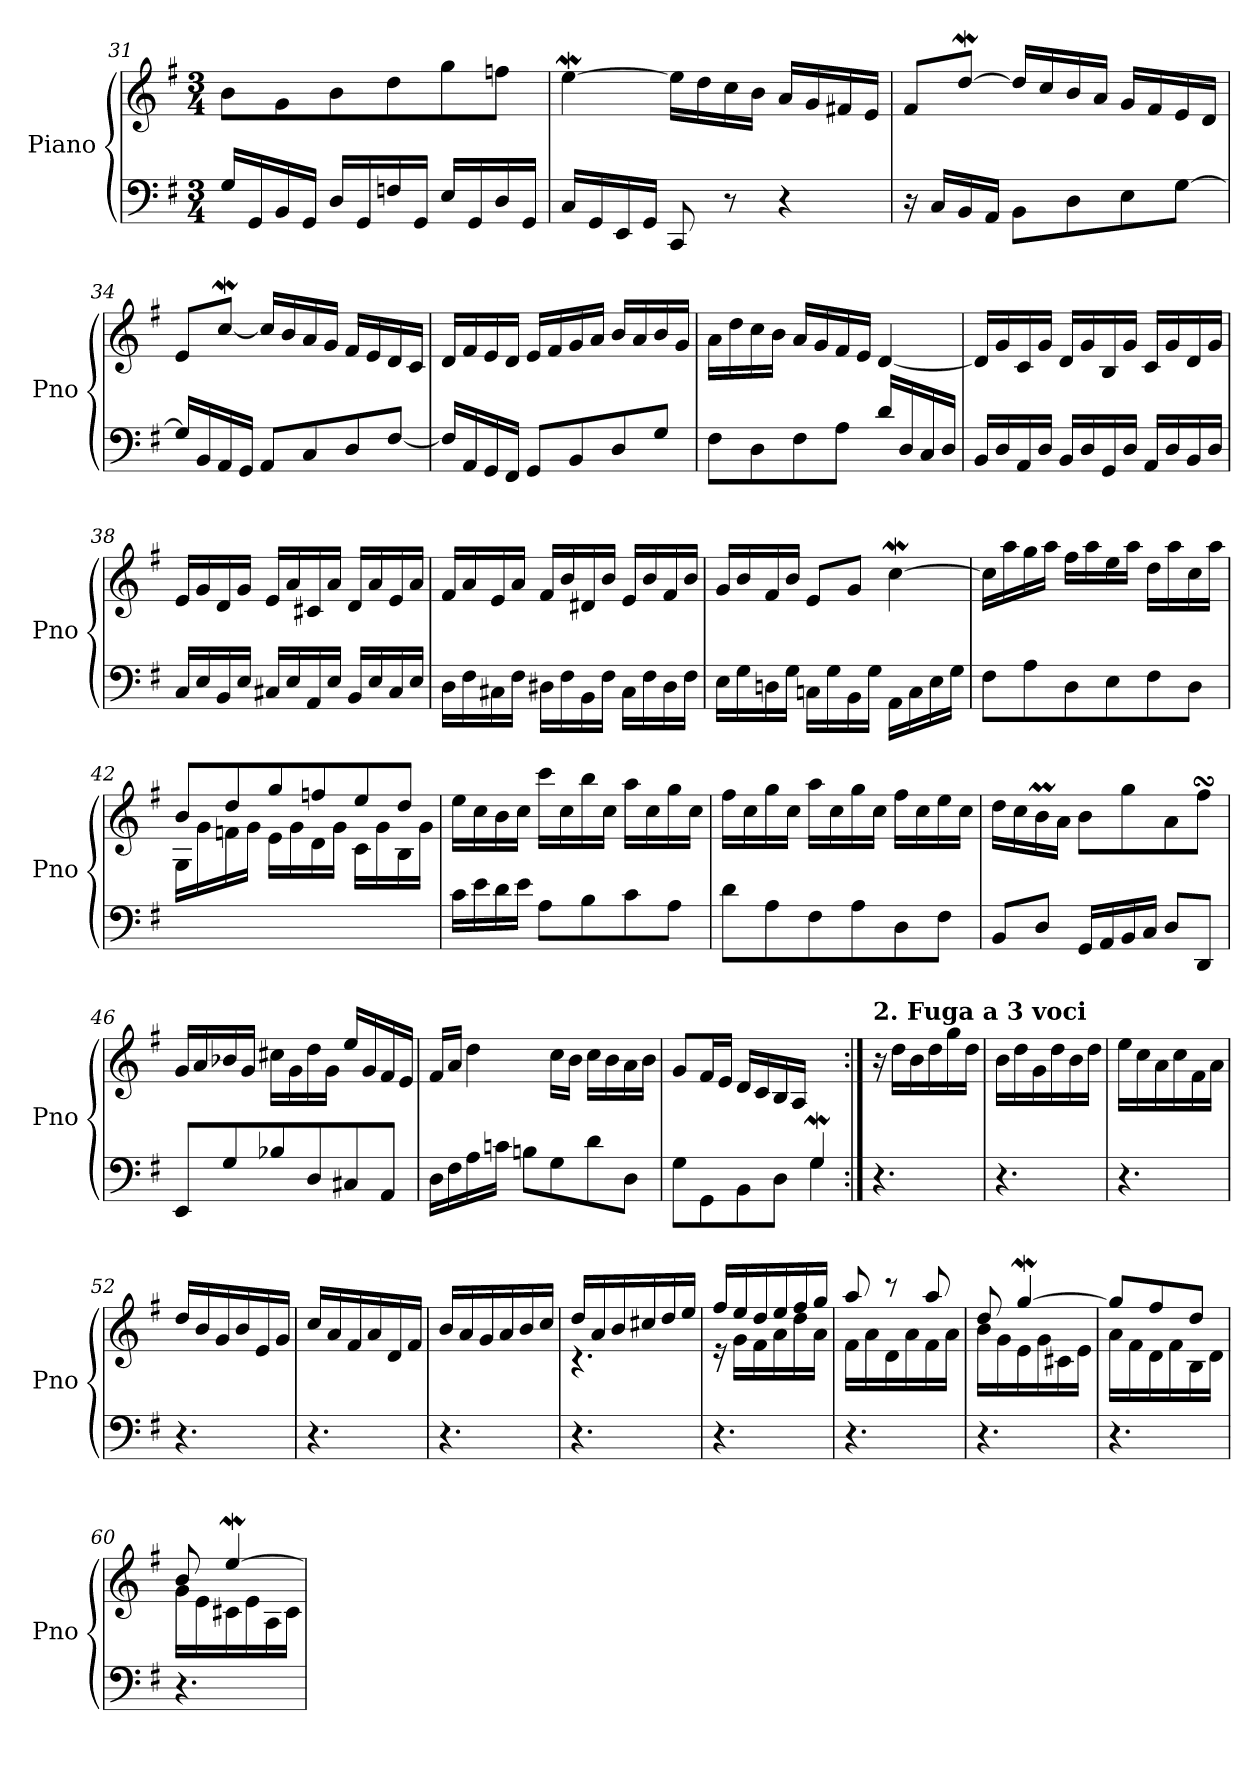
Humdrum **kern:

**kern	**kern
*part1	*part1
*staff2	*staff1
*I"Piano	*
*I'Pno	*
!!LO:LB:g=z
*clefF4	*clefG2
*k[f#]	*k[f#]
*G:	*G:
*M3/4	*M3/4
=31	=31
*	*^
16GLL	8b\L	2.ryy
16GG	.	.
16BB	8g\	.
16GGJJ	.	.
16DLL	8b\	.
16GG	.	.
16Fn	8dd\	.
16GGJJ	.	.
16ELL	8gg\	.
16GG	.	.
16D	8ffn\J	.
16GGJJ	.	.
=32	=32	=32
16CLL	[4eeW\	2.ryy
16GG	.	.
16EE	.	.
16GGJJ	.	.
8CC	16ee\LL]	.
.	16dd\	.
8r	16cc\	.
.	16b\JJ	.
4r	16a/LL	.
.	16g/	.
.	16f#X/	.
.	16e/JJ	.
=33	=33	=33
16r	8f#/L	2.ryy
16CLL	.	.
16BB	[8ddW/J	.
16AAJJ	.	.
8BB\L	16ddLL]	.
.	16cc	.
8D\	16b	.
.	16aJJ	.
8E\	16gLL	.
.	16f#	.
[8G\J	16e	.
.	16dJJ	.
*	*v	*v
!!LO:LB:g=z
=34	=34
16GLL]	8eL
16BB	.
16AA	[8ccwJ
16GGJJ	.
8AAL	16ccLL]
.	16b
8C	16a
.	16gJJ
8D	16f#LL
.	16e
[8F#J	16d
.	16cJJ
=35	=35
16F#LL]	16dLL
16AA	16f#
16GG	16e
16FF#JJ	16dJJ
8GGL	16eLL
.	16f#
8BB	16g
.	16aJJ
8D	16bLL
.	16a
8GJ	16b
.	16gJJ
!!LO:LB:g=z
=36	=36
8F#\L	16a\LL
.	16dd\
8D\	16cc\
.	16b\JJ
8F#\	16aLL
.	16g
8A\J	16f#
.	16eJJ
16d/LL	[4d
16D/	.
16C/	.
16D/JJ	.
=37	=37
16BBLL	16dLL]
16D	16g
16AA	16c
16DJJ	16gJJ
16BBLL	16dLL
16D	16g
16GG	16B
16DJJ	16gJJ
16AALL	16cLL
16D	16g
16BB	16d
16DJJ	16gJJ
!!LO:LB:g=z
=38	=38
16CLL	16eLL
16E	16g
16BB	16d
16EJJ	16gJJ
16C#XLL	16eLL
16E	16a
16AA	16c#X
16EJJ	16aJJ
16BBLL	16dLL
16E	16a
16C#	16e
16EJJ	16aJJ
=39	=39
16D\LL	16f#LL
16F#\	16a
16C#X\	16e
16F#\JJ	16aJJ
16D#X\LL	16f#LL
16F#\	16b
16BB\	16d#X
16F#\JJ	16bJJ
16C#LL	16eLL
16F#\	16b
16D#	16f#
16F#\JJ	16bJJ
!!LO:LB:g=z
=40	=40
*	*^
16ELL	16gLL	2.ryy
16G	16b	.
16Dn	16f#	.
16GJJ	16bJJ	.
16CnLL	8e/L	.
16G	.	.
16BB	8g/J	.
16GJJ	.	.
16AALL	[4ccw\	.
16C	.	.
16E	.	.
16GJJ	.	.
=41	=41	=41
8F#L	16cc\LL]	2.ryy
.	16aa\	.
8A	16gg\	.
.	16aa\JJ	.
8D	16ff#\LL	.
.	16aa\	.
8E	16ee\	.
.	16aa\JJ	.
8F#	16dd\LL	.
.	16aa\	.
8DJ	16cc\	.
.	16aa\JJ	.
=42	=42	=42
2.ryy	8b/L	16GLL
.	.	16g
.	8dd/	16fn
.	.	16gJJ
.	8gg/	16e\LL
.	.	16g\
.	8ffn/	16d\
.	.	16g\JJ
.	8ee/	16c\LL
.	.	16g\
.	8dd/J	16B\
.	.	16g\JJ
*	*v	*v
!!LO:LB:g=z
=43	=43
16cLL	16eeLL
16e	16cc
16d	16b
16eJJ	16ccJJ
8AL	16cccLL
.	16cc
8B	16bb
.	16ccJJ
8c	16aaLL
.	16cc
8AJ	16gg
.	16ccJJ
=44	=44
8dL	16ff#LL
.	16cc
8A	16gg
.	16ccJJ
8F#	16aaLL
.	16cc
8A	16gg
.	16ccJJ
8D	16ff#LL
.	16cc
8F#J	16ee
.	16ccJJ
=45	=45
8BB/L	16ddLL
.	16cc
8D/J	16bm
.	16aJJ
16GG/LL	8bL
16AA/	.
16BB/	8gg
16C/JJ	.
8D/L	8a
8DD/J	8ff#sSsSJ
!!LO:LB:g=z
=46	=46
*^	*
2.ryy	8EE/L	16gLL
.	.	16a
.	8G/	16b-X
.	.	16gJJ
.	8B-X/	16cc#XLL
.	.	16g
.	8D/	16dd
.	.	16gJJ
.	8C#X/	16eeLL
.	.	16g
.	8AA/J	16f#
.	.	16eJJ
=47	=47	=47
2.ryy	16DLL	16f#LL
.	16F#	16aJJ
.	16A	4dd
.	16cnJJ	.
.	8Bn\L	.
.	8G\	16ccLL
.	.	16bJJ
.	8d\	16ccLL
.	.	16b
.	8D\J	16a
.	.	16bJJ
=48	=48	=48
2ryy	8G\L	8gL
.	8GG\	16f#L
.	.	16eJJ
.	8BB\	16dLL
.	.	16c
.	8D\J	16B
.	.	16AJJ
4Gw/	4G\	4ryy
!!LO:LB:g=z
=49:|!	=49:|!	=49:|!
*	*	*^
!	!	!LO:TX:a:B:t=2. Fuga a 3 voci	!
*v	*v	*	*
4.r	16r	4.ryy
.	16dd\LL	.
.	16b\	.
.	16dd\	.
.	16gg\	.
.	16dd\JJ	.
=50	=50	=50
4.r	16b\LL	4.ryy
.	16dd\	.
.	16g\	.
.	16dd\	.
.	16b\	.
.	16dd\JJ	.
=51	=51	=51
4.r	16ee\LL	4.ryy
.	16cc\	.
.	16a\	.
.	16cc\	.
.	16f#\	.
.	16a\JJ	.
=52	=52	=52
4.r	16ddLL	4.ryy
.	16b	.
.	16g	.
.	16b	.
.	16e	.
.	16gJJ	.
=53	=53	=53
4.r	16cc/LL	4.ryy
.	16a/	.
.	16f#/	.
.	16a/	.
.	16d/	.
.	16f#/JJ	.
=54	=54	=54
4.r	16bLL	4.ryy
.	16a	.
.	16g	.
.	16a	.
.	16b	.
.	16ccJJ	.
!!LO:LB:g=z	!!
=55	=55	=55
4.r	16ddLL	4.r
.	16a	.
.	16b	.
.	16cc#X	.
.	16dd	.
.	16eeJJ	.
=56	=56	=56
4.r	16ff#LL	16r
.	16ee	16gLL
.	16dd	16f#
.	16ee	16a
.	16ff#	16dd
.	16ggJJ	16aJJ
=57	=57	=57
4.r	8aa/	16f#LL
.	.	16a
.	8r	16d
.	.	16a
.	8aa/	16f#
.	.	16aJJ
=58	=58	=58
4.r	8dd/	16b\LL
.	.	16g\
.	[4ggw/	16e\
.	.	16g\
.	.	16c#X\
.	.	16e\JJ
=59	=59	=59
4.r	8gg/L]	16a\LL
.	.	16f#\
.	8ff#/	16d\
.	.	16f#\
.	8dd/J	16B\
.	.	16d\JJ
=60	=60	=60
4.r	8b/	16g\LL
.	.	16e\
.	[4eeW/	16c#X\
.	.	16e\
.	.	16A\
.	.	16c#\JJ
*	*v	*v
=	=
*-	*-
